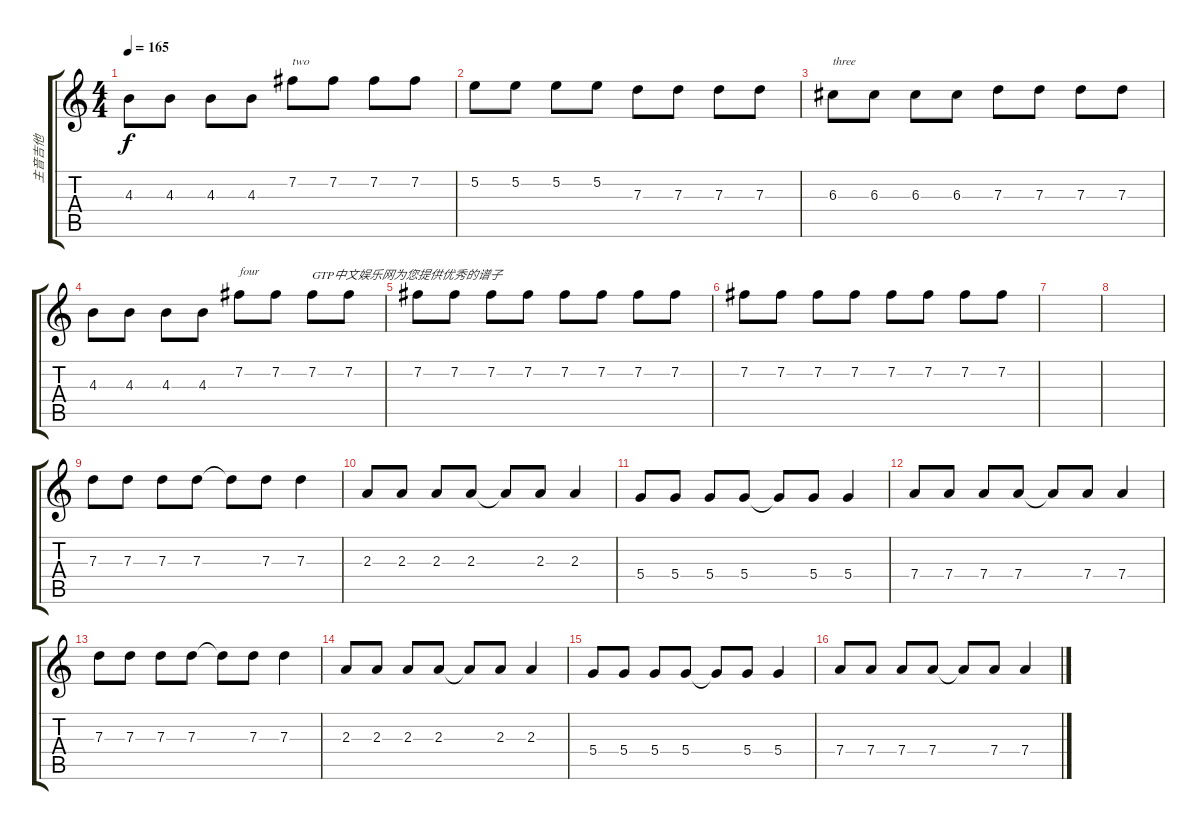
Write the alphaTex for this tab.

\track ("主音吉他" "主音吉他") {instrument overdrivenguitar}
\staff {score tabs}
\tuning (E4 B3 G3 D3 A2 E2) {hide}
\ts (4 4)
\tempo 165
\clef g2
\ks c
4.3.8{dy f} 4.3.8 4.3.8 4.3.8 7.2.8{txt "two"} 7.2.8 7.2.8 7.2.8 |
5.2.8 5.2.8 5.2.8 5.2.8 7.3.8 7.3.8 7.3.8 7.3.8 |
6.3.8{txt "three"} 6.3.8 6.3.8 6.3.8 7.3.8 7.3.8 7.3.8 7.3.8 |
4.3.8 4.3.8 4.3.8 4.3.8 7.2.8{txt "four"} 7.2.8 7.2.8{txt "GTP中文娱乐网为您提供优秀的谱子"} 7.2.8 |
7.2.8 7.2.8 7.2.8 7.2.8 7.2.8 7.2.8 7.2.8 7.2.8 |
7.2.8 7.2.8 7.2.8 7.2.8 7.2.8 7.2.8 7.2.8 7.2.8 |
|
|
7.3.8 7.3.8 7.3.8 7.3.8 7.3{t}.8 7.3.8 7.3.4 |
2.3.8 2.3.8 2.3.8 2.3.8 2.3{t}.8 2.3.8 2.3.4 |
5.4.8 5.4.8 5.4.8 5.4.8 5.4{t}.8 5.4.8 5.4.4 |
7.4.8 7.4.8 7.4.8 7.4.8 7.4{t}.8 7.4.8 7.4.4 |
7.3.8 7.3.8 7.3.8 7.3.8 7.3{t}.8 7.3.8 7.3.4 |
2.3.8 2.3.8 2.3.8 2.3.8 2.3{t}.8 2.3.8 2.3.4 |
5.4.8 5.4.8 5.4.8 5.4.8 5.4{t}.8 5.4.8 5.4.4 |
7.4.8 7.4.8 7.4.8 7.4.8 7.4{t}.8 7.4.8 7.4.4
